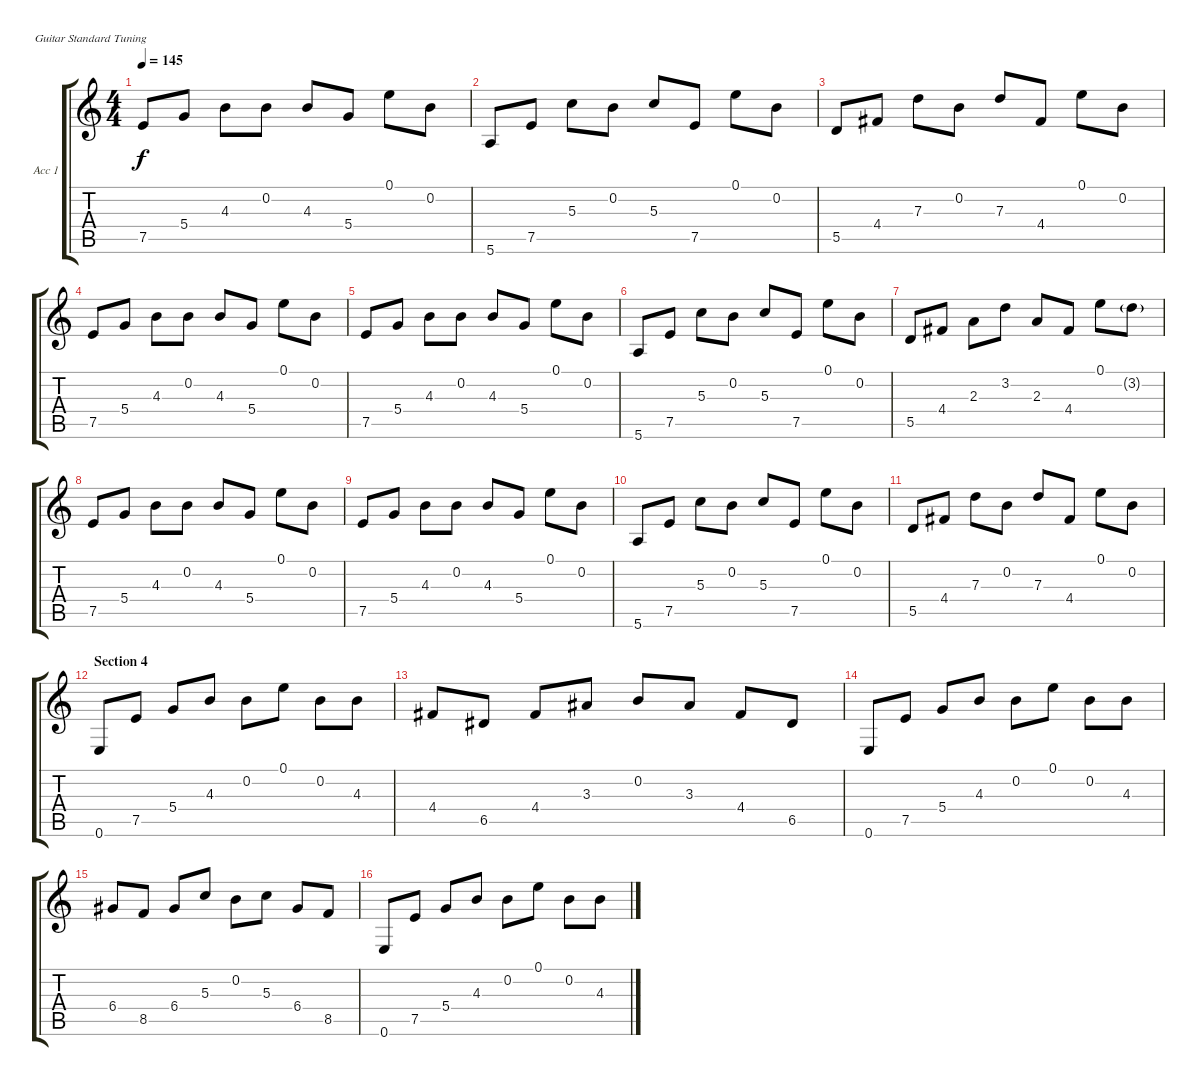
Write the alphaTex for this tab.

\defaultSystemsLayout 4
\bracketExtendMode groupsimilarinstruments
\firstSystemTrackNameOrientation horizontal
\otherSystemsTrackNameOrientation horizontal
\track ("Guitar Acoustic 1" "Acc 1") {instrument acousticguitarsteel}
\staff {score tabs}
\tuning (E4 B3 G3 D3 A2 E2)
\ts (4 4)
\tempo 145
\clef g2
\ks c
7.5.8{dy f} 5.4.8 4.3.8 0.2.8 4.3.8 5.4.8 0.1.8 0.2.8 |
5.6.8 7.5.8 5.3.8 0.2.8 5.3.8 7.5.8 0.1.8 0.2.8 |
5.5.8 4.4.8 7.3.8 0.2.8 7.3.8 4.4.8 0.1.8 0.2.8 |
7.5.8 5.4.8 4.3.8 0.2.8 4.3.8 5.4.8 0.1.8 0.2.8 |
7.5.8 5.4.8 4.3.8 0.2.8 4.3.8 5.4.8 0.1.8 0.2.8 |
5.6.8 7.5.8 5.3.8 0.2.8 5.3.8 7.5.8 0.1.8 0.2.8 |
5.5.8 4.4.8 2.3.8 3.2.8 2.3.8 4.4.8 0.1.8 3.2{g}.8 |
7.5.8 5.4.8 4.3.8 0.2.8 4.3.8 5.4.8 0.1.8 0.2.8 |
7.5.8 5.4.8 4.3.8 0.2.8 4.3.8 5.4.8 0.1.8 0.2.8 |
5.6.8 7.5.8 5.3.8 0.2.8 5.3.8 7.5.8 0.1.8 0.2.8 |
5.5.8 4.4.8 7.3.8 0.2.8 7.3.8 4.4.8 0.1.8 0.2.8 |
\section ("" "Section 4")
0.6.8 7.5.8 5.4.8 4.3.8 0.2.8 0.1.8 0.2.8 4.3.8 |
4.4.8 6.5.8 4.4.8 3.3.8 0.2.8 3.3.8 4.4.8 6.5.8 |
0.6.8 7.5.8 5.4.8 4.3.8 0.2.8 0.1.8 0.2.8 4.3.8 |
6.4.8 8.5.8 6.4.8 5.3.8 0.2.8 5.3.8 6.4.8 8.5.8 |
0.6.8 7.5.8 5.4.8 4.3.8 0.2.8 0.1.8 0.2.8 4.3.8
